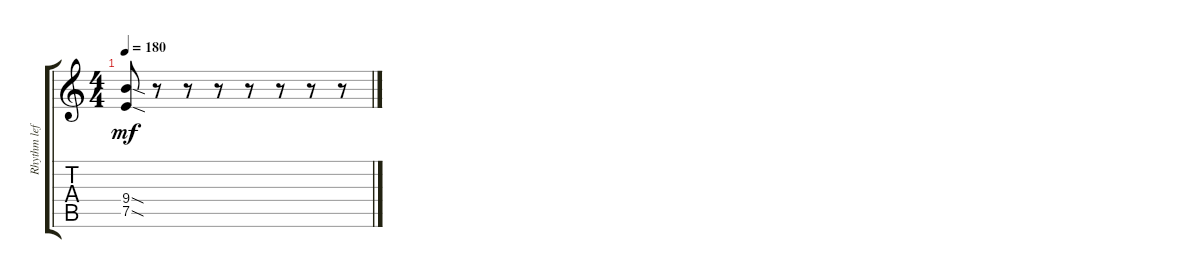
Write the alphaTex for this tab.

\track ("Rhythm left" "Rhythm lef") {instrument distortionguitar}
\staff {score tabs}
\tuning (E4 B3 G3 D3 A2 E2) {hide}
\ts (4 4)
\tempo 180
\clef g2
\ks c
(9.4{sod} 7.5{sod}).8{dy mf} r.8 r.8 r.8 r.8 r.8 r.8 r.8
